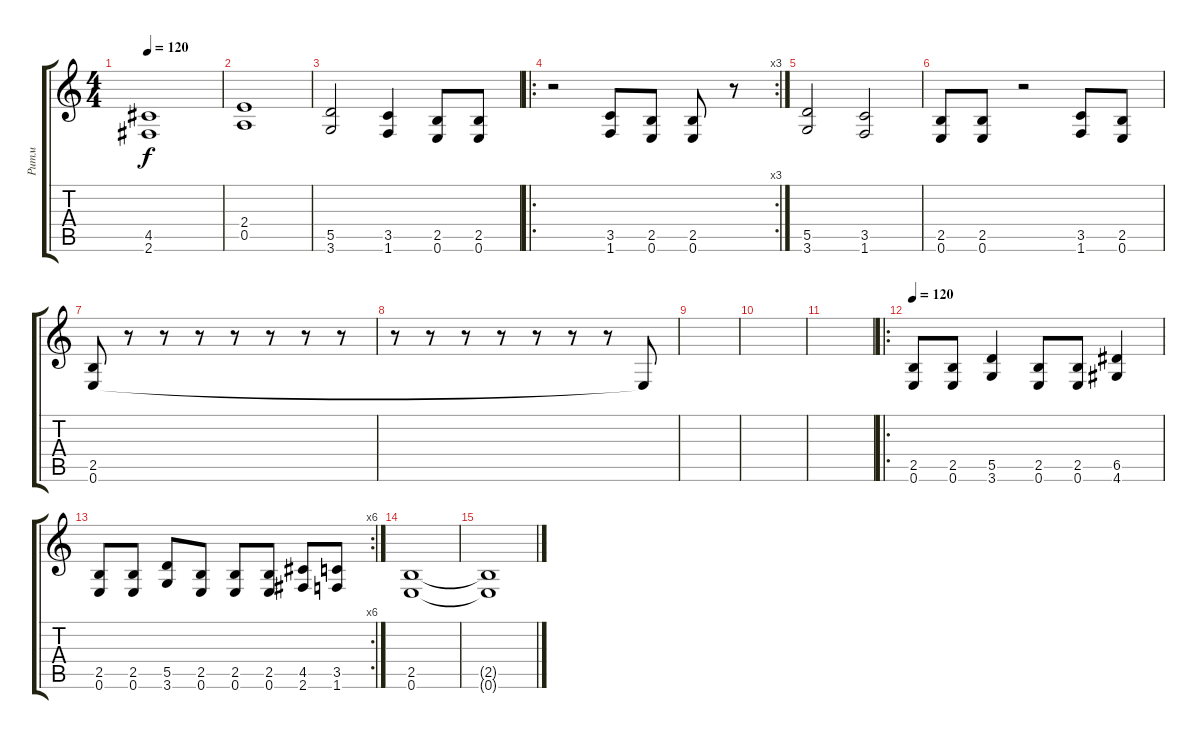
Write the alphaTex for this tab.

\track ("Ритм" "Ритм") {instrument distortionguitar}
\staff {score tabs}
\tuning (E4 B3 G3 D3 A2 E2) {hide}
\ts (4 4)
\tempo 120
\clef g2
\ks c
(4.5 2.6).1{dy f} |
(2.4 0.5).1 |
(5.5 3.6).2 (3.5 1.6).4 (2.5 0.6).8 (2.5 0.6).8 |
\ro
\rc 3
r.2 (3.5 1.6).8 (2.5 0.6).8 (2.5 0.6).8 r.8 |
(5.5 3.6).2 (3.5 1.6).2 |
(2.5 0.6).8 (2.5 0.6).8 r.2 (3.5 1.6).8 (2.5 0.6).8 |
(2.5 0.6).8 r.8 r.8 r.8 r.8 r.8 r.8 r.8 |
r.8 r.8 r.8 r.8 r.8 r.8 r.8 0.6{t}.8 |
|
|
|
\ro
\tempo 120
(2.5 0.6).8 (2.5 0.6).8 (5.5 3.6).4 (2.5 0.6).8 (2.5 0.6).8 (6.5 4.6).4 |
\rc 6
(2.5 0.6).8 (2.5 0.6).8 (5.5 3.6).8 (2.5 0.6).8 (2.5 0.6).8 (2.5 0.6).8 (4.5 2.6).8 (3.5 1.6).8 |
(2.5 0.6).1 |
(2.5{t} 0.6{t}).1
